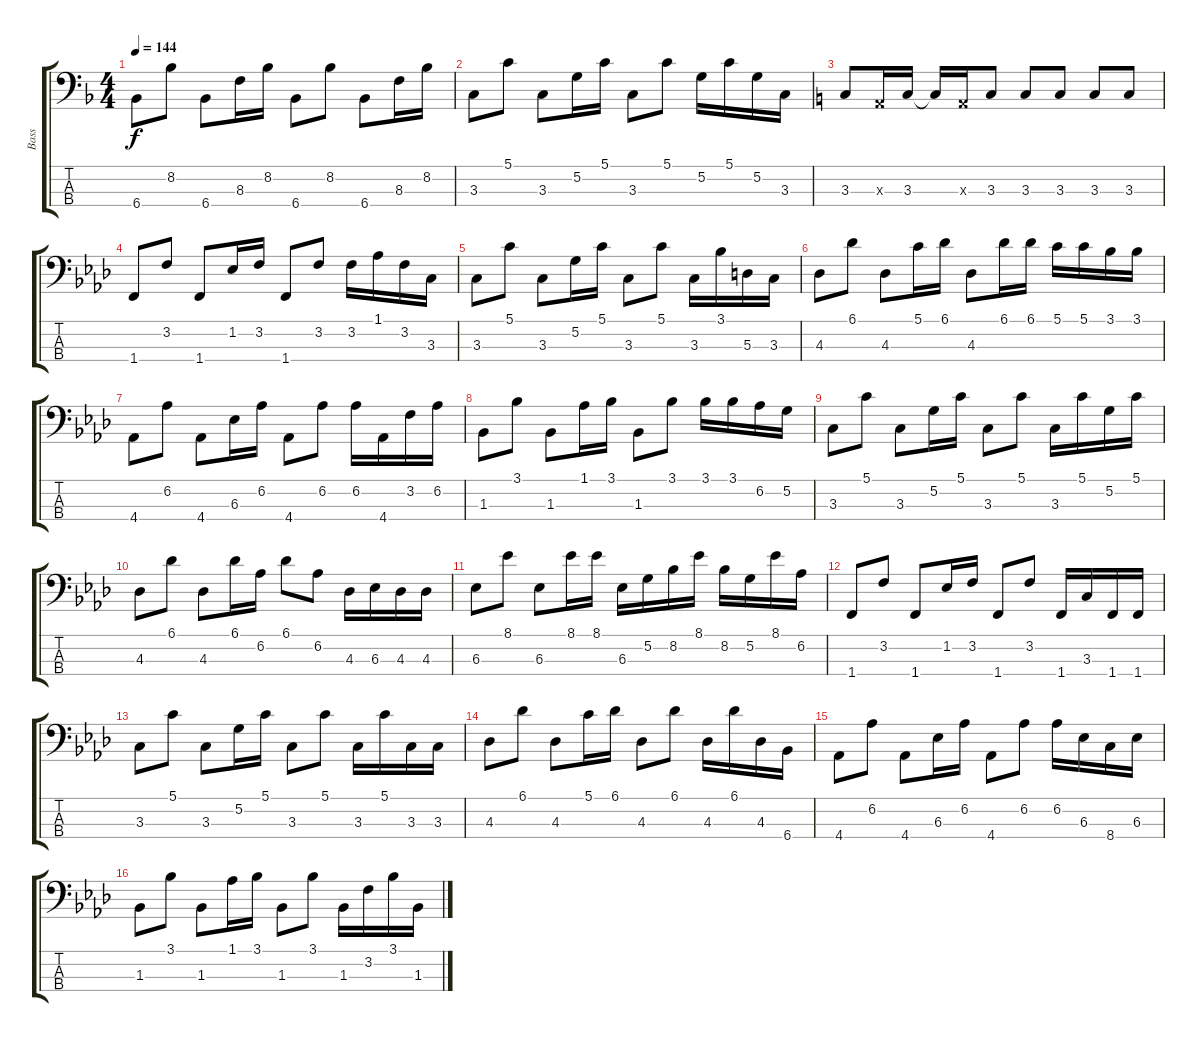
\track ("Bass" "Bass") {instrument fretlessbass}
\staff {score tabs}
\tuning (G2 D2 A1 E1) {hide}
\ts (4 4)
\tempo 144
\clef f4
\ks f
6.4.8{dy f} 8.2.8 6.4.8 8.3.16 8.2.16 6.4.8 8.2.8 6.4.8 8.3.16 8.2.16 |
3.3.8 5.1.8 3.3.8 5.2.16 5.1.16 3.3.8 5.1.8 5.2.16 5.1.16 5.2.16 3.3.16 |
\ks c
3.3.8 0.3{x}.16 3.3.16 3.3{t}.16 0.3{x}.16 3.3.8 3.3.8 3.3.8 3.3.8 3.3.8 |
\ks ab
1.4.8 3.2.8 1.4.8 1.2.16 3.2.16 1.4.8 3.2.8 3.2.16 1.1.16 3.2.16 3.3.16 |
3.3.8 5.1.8 3.3.8 5.2.16 5.1.16 3.3.8 5.1.8 3.3.16 3.1.16 5.3.16 3.3.16 |
4.3.8 6.1.8 4.3.8 5.1.16 6.1.16 4.3.8 6.1.16 6.1.16 5.1.16 5.1.16 3.1.16 3.1.16 |
4.4.8 6.2.8 4.4.8 6.3.16 6.2.16 4.4.8 6.2.8 6.2.16 4.4.16 3.2.16 6.2.16 |
1.3.8 3.1.8 1.3.8 1.1.16 3.1.16 1.3.8 3.1.8 3.1.16 3.1.16 6.2.16 5.2.16 |
3.3.8 5.1.8 3.3.8 5.2.16 5.1.16 3.3.8 5.1.8 3.3.16 5.1.16 5.2.16 5.1.16 |
4.3.8 6.1.8 4.3.8 6.1.16 6.2.16 6.1.8 6.2.8 4.3.16 6.3.16 4.3.16 4.3.16 |
6.3.8 8.1.8 6.3.8 8.1.16 8.1.16 6.3.16 5.2.16 8.2.16 8.1.16 8.2.16 5.2.16 8.1.16 6.2.16 |
1.4.8 3.2.8 1.4.8 1.2.16 3.2.16 1.4.8 3.2.8 1.4.16 3.3.16 1.4.16 1.4.16 |
3.3.8 5.1.8 3.3.8 5.2.16 5.1.16 3.3.8 5.1.8 3.3.16 5.1.16 3.3.16 3.3.16 |
4.3.8 6.1.8 4.3.8 5.1.16 6.1.16 4.3.8 6.1.8 4.3.16 6.1.16 4.3.16 6.4.16 |
4.4.8 6.2.8 4.4.8 6.3.16 6.2.16 4.4.8 6.2.8 6.2.16 6.3.16 8.4.16 6.3.16 |
1.3.8 3.1.8 1.3.8 1.1.16 3.1.16 1.3.8 3.1.8 1.3.16 3.2.16 3.1.16 1.3.16
